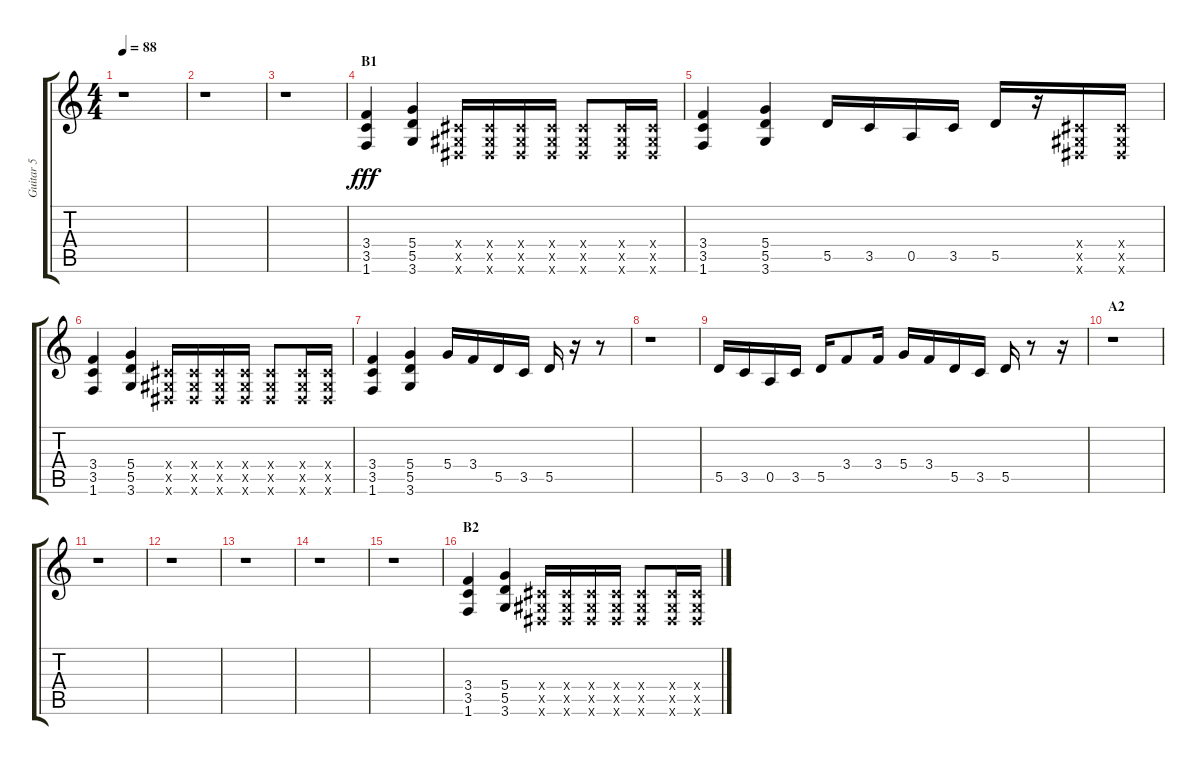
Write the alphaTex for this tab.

\track ("Guitar 5" "Guitar 5") {instrument distortionguitar}
\staff {score tabs}
\tuning (E4 B3 G3 D3 A2 E2) {hide}
\ts (4 4)
\tempo 88
\clef g2
\ks c
r.1{dy fff} |
r.1 |
r.1 |
\section ("" "B1")
(3.4 3.5 1.6).4 (5.4 5.5 3.6).4 (-1.4{x} -1.5{x} -1.6{x}).16 (-1.4{x} -1.5{x} -1.6{x}).16 (-1.4{x} -1.5{x} -1.6{x}).16 (-1.4{x} -1.5{x} -1.6{x}).16 (-1.4{x} -1.5{x} -1.6{x}).8 (-1.4{x} -1.5{x} -1.6{x}).16 (-1.4{x} -1.5{x} -1.6{x}).16 |
(3.4 3.5 1.6).4 (5.4 5.5 3.6).4 5.5.16 3.5.16 0.5.16 3.5.16 5.5.16 r.16 (-1.4{x} -1.5{x} -1.6{x}).16 (-1.4{x} -1.5{x} -1.6{x}).16 |
(3.4 3.5 1.6).4 (5.4 5.5 3.6).4 (-1.4{x} -1.5{x} -1.6{x}).16 (-1.4{x} -1.5{x} -1.6{x}).16 (-1.4{x} -1.5{x} -1.6{x}).16 (-1.4{x} -1.5{x} -1.6{x}).16 (-1.4{x} -1.5{x} -1.6{x}).8 (-1.4{x} -1.5{x} -1.6{x}).16 (-1.4{x} -1.5{x} -1.6{x}).16 |
(3.4 3.5 1.6).4 (5.4 5.5 3.6).4 5.4.16 3.4.16 5.5.16 3.5.16 5.5.16 r.16 r.8 |
r.1 |
5.5.16 3.5.16 0.5.16 3.5.16 5.5.16 3.4.8 3.4.16 5.4.16 3.4.16 5.5.16 3.5.16 5.5.16 r.8 r.16 |
\section ("" "A2")
r.1 |
r.1 |
r.1 |
r.1 |
r.1 |
r.1 |
\section ("" "B2")
(3.4 3.5 1.6).4 (5.4 5.5 3.6).4 (-1.4{x} -1.5{x} -1.6{x}).16 (-1.4{x} -1.5{x} -1.6{x}).16 (-1.4{x} -1.5{x} -1.6{x}).16 (-1.4{x} -1.5{x} -1.6{x}).16 (-1.4{x} -1.5{x} -1.6{x}).8 (-1.4{x} -1.5{x} -1.6{x}).16 (-1.4{x} -1.5{x} -1.6{x}).16
